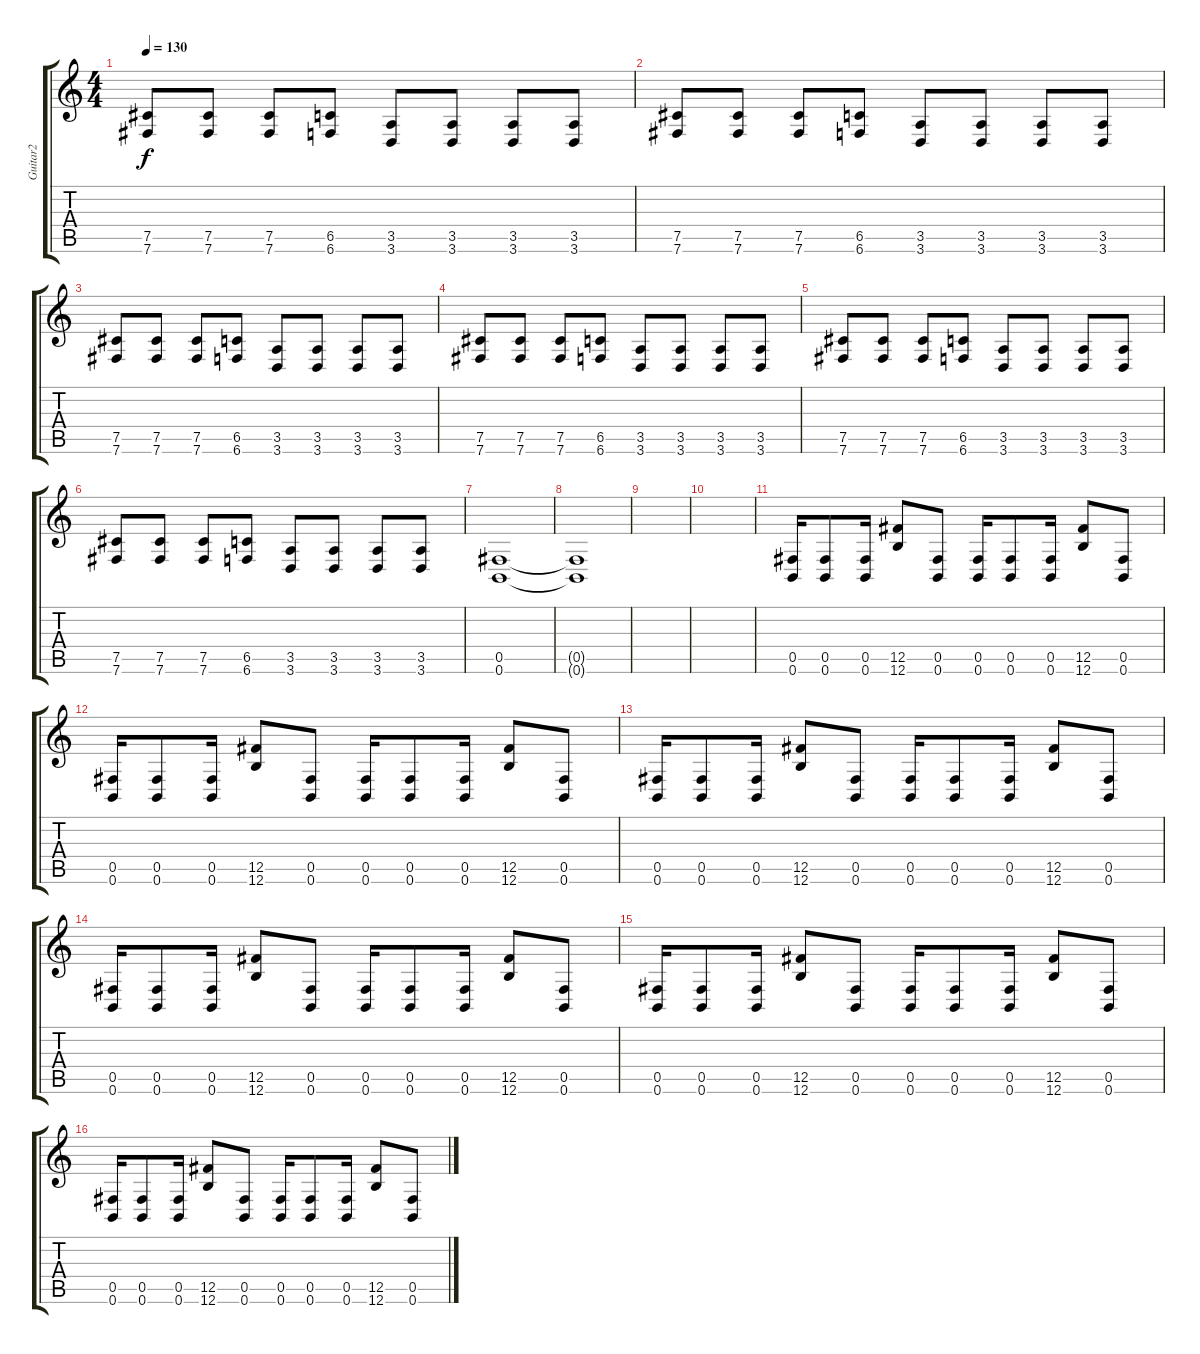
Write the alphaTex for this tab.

\track ("Guitar2" "Guitar2") {instrument overdrivenguitar}
\staff {score tabs}
\tuning (D4 A3 E3 B2 Gb2 B1) {hide}
\ts (4 4)
\tempo 130
\clef g2
\ks c
(7.5 7.6).8{dy f} (7.5 7.6).8 (7.5 7.6).8 (6.5 6.6).8 (3.5 3.6).8 (3.5 3.6).8 (3.5 3.6).8 (3.5 3.6).8 |
(7.5 7.6).8 (7.5 7.6).8 (7.5 7.6).8 (6.5 6.6).8 (3.5 3.6).8 (3.5 3.6).8 (3.5 3.6).8 (3.5 3.6).8 |
(7.5 7.6).8 (7.5 7.6).8 (7.5 7.6).8 (6.5 6.6).8 (3.5 3.6).8 (3.5 3.6).8 (3.5 3.6).8 (3.5 3.6).8 |
(7.5 7.6).8 (7.5 7.6).8 (7.5 7.6).8 (6.5 6.6).8 (3.5 3.6).8 (3.5 3.6).8 (3.5 3.6).8 (3.5 3.6).8 |
(7.5 7.6).8 (7.5 7.6).8 (7.5 7.6).8 (6.5 6.6).8 (3.5 3.6).8 (3.5 3.6).8 (3.5 3.6).8 (3.5 3.6).8 |
(7.5 7.6).8 (7.5 7.6).8 (7.5 7.6).8 (6.5 6.6).8 (3.5 3.6).8 (3.5 3.6).8 (3.5 3.6).8 (3.5 3.6).8 |
(0.5 0.6).1 |
(0.5{t} 0.6{t}).1 |
|
|
(0.5 0.6).16 (0.5 0.6).8 (0.5 0.6).16 (12.5 12.6).8 (0.5 0.6).8 (0.5 0.6).16 (0.5 0.6).8 (0.5 0.6).16 (12.5 12.6).8 (0.5 0.6).8 |
(0.5 0.6).16 (0.5 0.6).8 (0.5 0.6).16 (12.5 12.6).8 (0.5 0.6).8 (0.5 0.6).16 (0.5 0.6).8 (0.5 0.6).16 (12.5 12.6).8 (0.5 0.6).8 |
(0.5 0.6).16 (0.5 0.6).8 (0.5 0.6).16 (12.5 12.6).8 (0.5 0.6).8 (0.5 0.6).16 (0.5 0.6).8 (0.5 0.6).16 (12.5 12.6).8 (0.5 0.6).8 |
(0.5 0.6).16 (0.5 0.6).8 (0.5 0.6).16 (12.5 12.6).8 (0.5 0.6).8 (0.5 0.6).16 (0.5 0.6).8 (0.5 0.6).16 (12.5 12.6).8 (0.5 0.6).8 |
(0.5 0.6).16 (0.5 0.6).8 (0.5 0.6).16 (12.5 12.6).8 (0.5 0.6).8 (0.5 0.6).16 (0.5 0.6).8 (0.5 0.6).16 (12.5 12.6).8 (0.5 0.6).8 |
(0.5 0.6).16 (0.5 0.6).8 (0.5 0.6).16 (12.5 12.6).8 (0.5 0.6).8 (0.5 0.6).16 (0.5 0.6).8 (0.5 0.6).16 (12.5 12.6).8 (0.5 0.6).8
